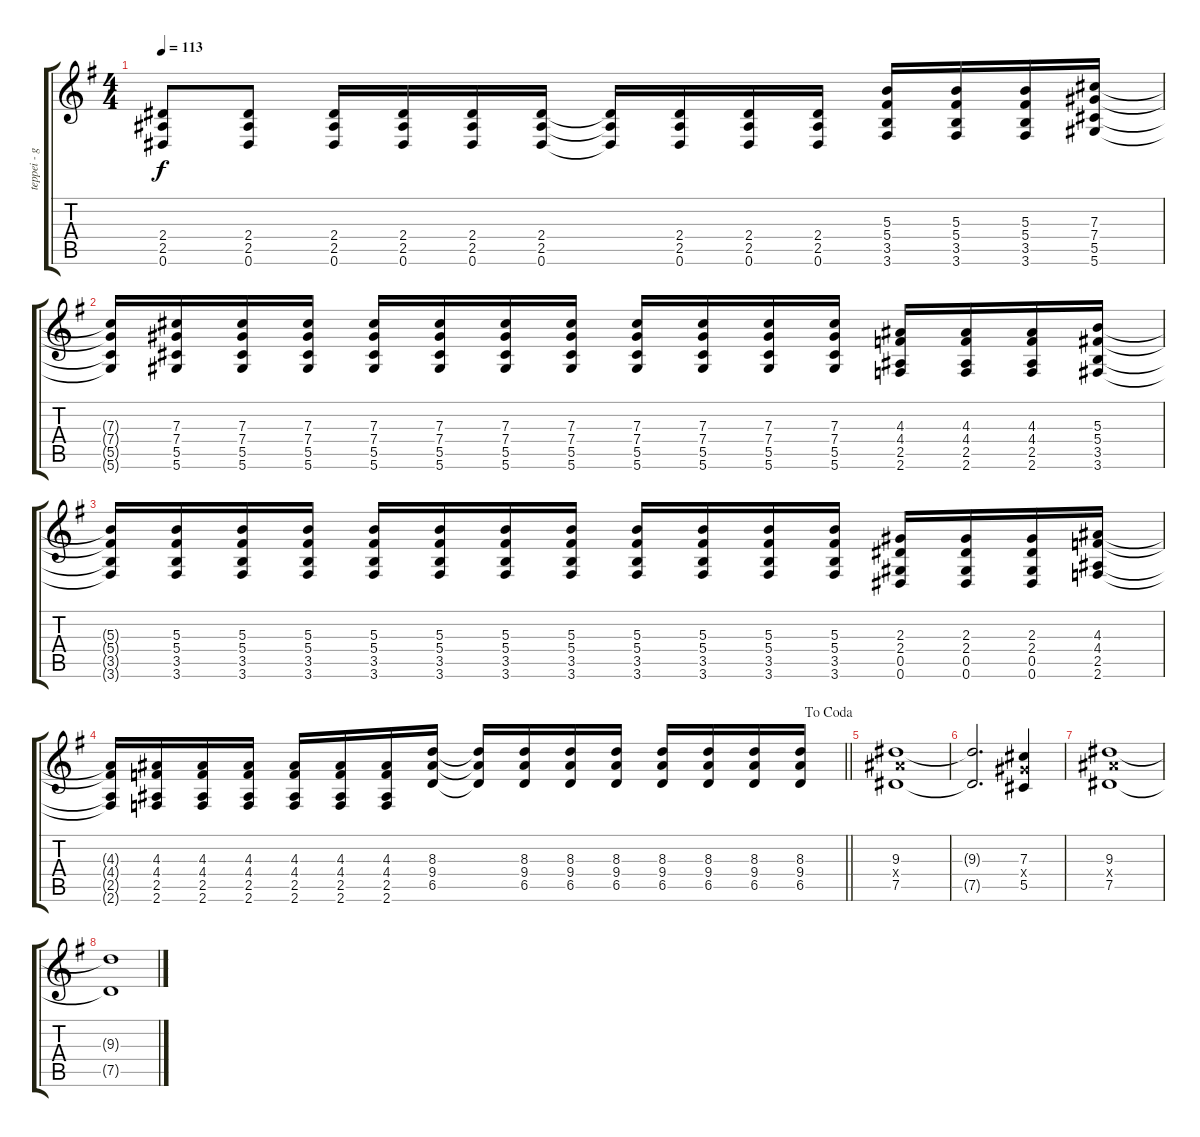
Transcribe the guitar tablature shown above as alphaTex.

\track ("teppei - guitar 1" "teppei - g") {instrument distortionguitar}
\staff {score tabs}
\tuning (Eb4 Bb3 Gb3 Db3 Ab2 Eb2) {hide}
\ts (4 4)
\tempo 113
\clef g2
\ks g
(2.4 2.5 0.6).8{dy f} (2.4 2.5 0.6).8 (2.4 2.5 0.6).16 (2.4 2.5 0.6).16 (2.4 2.5 0.6).16 (2.4 2.5 0.6).16 (2.4{t} 2.5{t} 0.6{t}).16 (2.4 2.5 0.6).16 (2.4 2.5 0.6).16 (2.4 2.5 0.6).16 (5.3 5.4 3.5 3.6).16 (5.3 5.4 3.5 3.6).16 (5.3 5.4 3.5 3.6).16 (7.3 7.4 5.5 5.6).16 |
(7.3{t} 7.4{t} 5.5{t} 5.6{t}).16 (7.3 7.4 5.5 5.6).16 (7.3 7.4 5.5 5.6).16 (7.3 7.4 5.5 5.6).16 (7.3 7.4 5.5 5.6).16 (7.3 7.4 5.5 5.6).16 (7.3 7.4 5.5 5.6).16 (7.3 7.4 5.5 5.6).16 (7.3 7.4 5.5 5.6).16 (7.3 7.4 5.5 5.6).16 (7.3 7.4 5.5 5.6).16 (7.3 7.4 5.5 5.6).16 (4.3 4.4 2.5 2.6).16 (4.3 4.4 2.5 2.6).16 (4.3 4.4 2.5 2.6).16 (5.3 5.4 3.5 3.6).16 |
(5.3{t} 5.4{t} 3.5{t} 3.6{t}).16 (5.3 5.4 3.5 3.6).16 (5.3 5.4 3.5 3.6).16 (5.3 5.4 3.5 3.6).16 (5.3 5.4 3.5 3.6).16 (5.3 5.4 3.5 3.6).16 (5.3 5.4 3.5 3.6).16 (5.3 5.4 3.5 3.6).16 (5.3 5.4 3.5 3.6).16 (5.3 5.4 3.5 3.6).16 (5.3 5.4 3.5 3.6).16 (5.3 5.4 3.5 3.6).16 (2.3 2.4 0.5 0.6).16 (2.3 2.4 0.5 0.6).16 (2.3 2.4 0.5 0.6).16 (4.3 4.4 2.5 2.6).16 |
\jump dacoda
\barLineRight lightlight
(4.3{t} 4.4{t} 2.5{t} 2.6{t}).16 (4.3 4.4 2.5 2.6).16 (4.3 4.4 2.5 2.6).16 (4.3 4.4 2.5 2.6).16 (4.3 4.4 2.5 2.6).16 (4.3 4.4 2.5 2.6).16 (4.3 4.4 2.5 2.6).16 (8.3 9.4 6.5).16 (8.3{t} 9.4{t} 6.5{t}).16 (8.3 9.4 6.5).16 (8.3 9.4 6.5).16 (8.3 9.4 6.5).16 (8.3 9.4 6.5).16 (8.3 9.4 6.5).16 (8.3 9.4 6.5).16 (8.3 9.4 6.5).16 |
(9.3 9.4{x} 7.5).1 |
(9.3{t} 7.5{t}).2{d} (7.3 7.4{x} 5.5).4 |
(9.3 9.4{x} 7.5).1 |
(9.3{t} 7.5{t}).1
